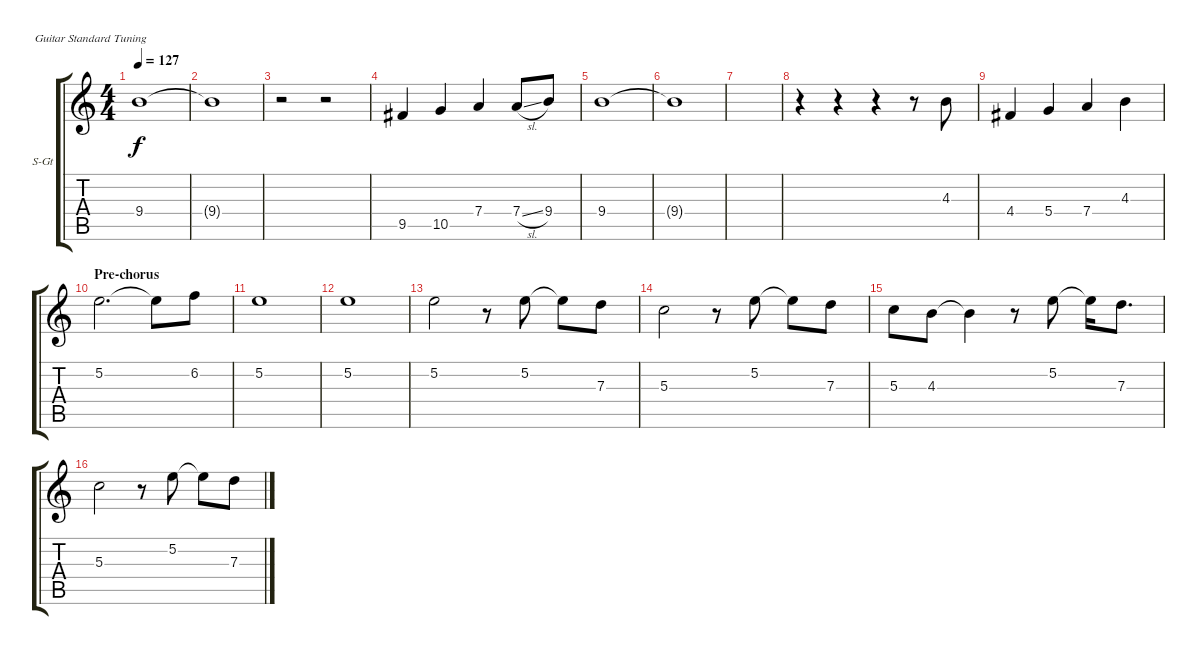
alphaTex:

\bracketExtendMode groupsimilarinstruments
\firstSystemTrackNameOrientation horizontal
\otherSystemsTrackNameOrientation horizontal
\track ("Lead Vocals" "S-Gt") {instrument acousticguitarsteel}
\staff {score tabs}
\tuning (E4 B3 G3 D3 A2 E2)
\ts (4 4)
\tempo 127
\clef g2
\ks c
9.4{t}.1{dy f} |
9.4{t}.1 |
r.2 r.2 |
9.5.4 10.5.4 7.4.4 7.4{sl}.8 9.4.8 |
9.4.1 |
9.4{t}.1 |
|
r.4 r.4 r.4 r.8 4.3.8 |
4.4.4 5.4.4 7.4.4 4.3.4 |
\section ("" "Pre-chorus")
5.2.2{d} 5.2{t}.8 6.2.8 |
5.2.1 |
5.2.1 |
5.2.2 r.8 5.2.8 5.2{t}.8 7.3.8 |
5.3.2 r.8 5.2.8 5.2{t}.8 7.3.8 |
5.3.8 4.3.8 4.3{t}.4 r.8 5.2.8 5.2{t}.16 7.3.8{d} |
5.3.2 r.8 5.2.8 5.2{t}.8 7.3.8
